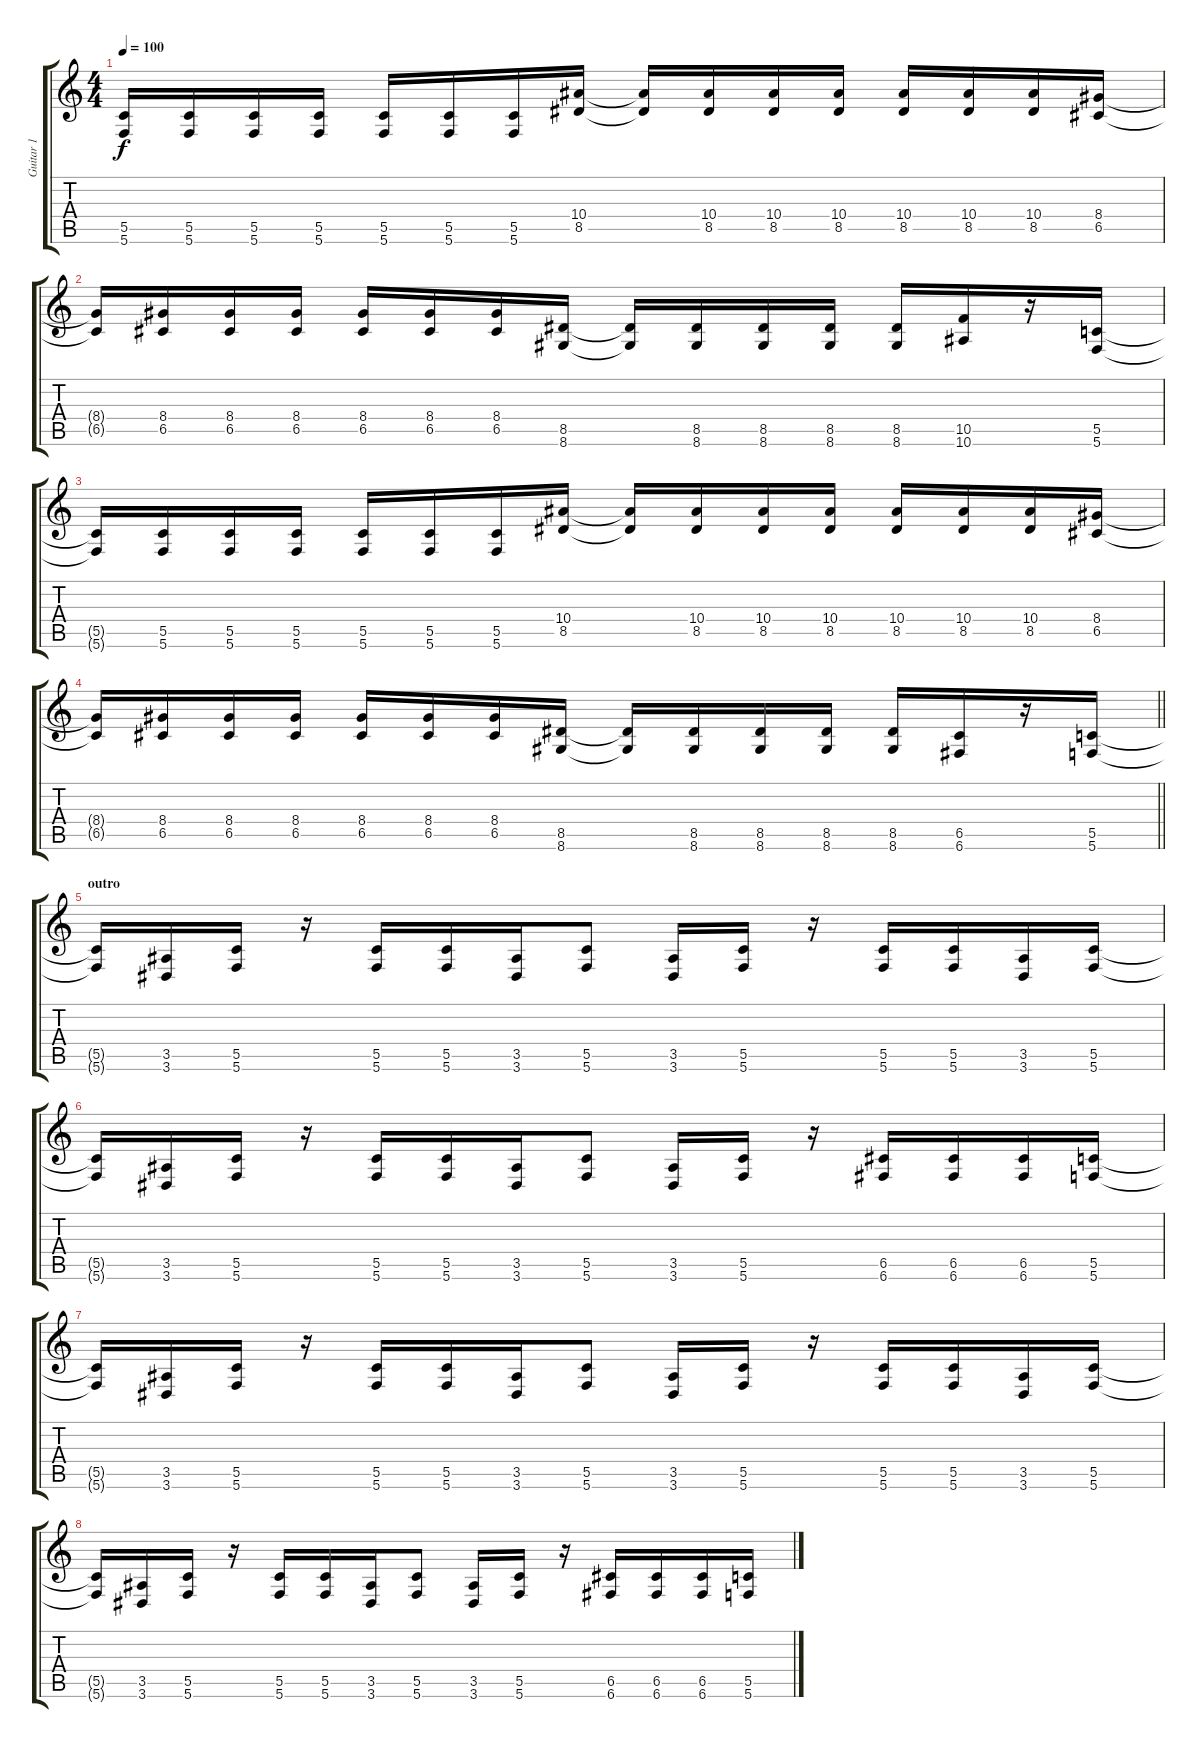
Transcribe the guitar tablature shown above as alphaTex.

\track ("Guitar 1" "Guitar 1") {instrument distortionguitar}
\staff {score tabs}
\tuning (D4 A3 F3 C3 G2 C2) {hide}
\ts (4 4)
\tempo 100
\clef g2
\ks c
(5.5{t} 5.6{t}).16{dy f} (5.5 5.6).16 (5.5 5.6).16 (5.5 5.6).16 (5.5 5.6).16 (5.5 5.6).16 (5.5 5.6).16 (10.4 8.5).16 (10.4{t} 8.5{t}).16 (10.4 8.5).16 (10.4 8.5).16 (10.4 8.5).16 (10.4 8.5).16 (10.4 8.5).16 (10.4 8.5).16 (8.4 6.5).16 |
(8.4{t} 6.5{t}).16 (8.4 6.5).16 (8.4 6.5).16 (8.4 6.5).16 (8.4 6.5).16 (8.4 6.5).16 (8.4 6.5).16 (8.5 8.6).16 (8.5{t} 8.6{t}).16 (8.5 8.6).16 (8.5 8.6).16 (8.5 8.6).16 (8.5 8.6).16 (10.5 10.6).16 r.16 (5.5 5.6).16 |
(5.5{t} 5.6{t}).16 (5.5 5.6).16 (5.5 5.6).16 (5.5 5.6).16 (5.5 5.6).16 (5.5 5.6).16 (5.5 5.6).16 (10.4 8.5).16 (10.4{t} 8.5{t}).16 (10.4 8.5).16 (10.4 8.5).16 (10.4 8.5).16 (10.4 8.5).16 (10.4 8.5).16 (10.4 8.5).16 (8.4 6.5).16 |
\barLineRight lightlight
(8.4{t} 6.5{t}).16 (8.4 6.5).16 (8.4 6.5).16 (8.4 6.5).16 (8.4 6.5).16 (8.4 6.5).16 (8.4 6.5).16 (8.5 8.6).16 (8.5{t} 8.6{t}).16 (8.5 8.6).16 (8.5 8.6).16 (8.5 8.6).16 (8.5 8.6).16 (6.5 6.6).16 r.16 (5.5 5.6).16 |
\section ("" "outro")
(5.5{t} 5.6{t}).16 (3.5 3.6).16 (5.5 5.6).16 r.16 (5.5 5.6).16 (5.5 5.6).16 (3.5 3.6).16 (5.5 5.6).8 (3.5 3.6).16 (5.5 5.6).16 r.16 (5.5 5.6).16 (5.5 5.6).16 (3.5 3.6).16 (5.5 5.6).16 |
(5.5{t} 5.6{t}).16 (3.5 3.6).16 (5.5 5.6).16 r.16 (5.5 5.6).16 (5.5 5.6).16 (3.5 3.6).16 (5.5 5.6).8 (3.5 3.6).16 (5.5 5.6).16 r.16 (6.5 6.6).16 (6.5 6.6).16 (6.5 6.6).16 (5.5 5.6).16 |
(5.5{t} 5.6{t}).16 (3.5 3.6).16 (5.5 5.6).16 r.16 (5.5 5.6).16 (5.5 5.6).16 (3.5 3.6).16 (5.5 5.6).8 (3.5 3.6).16 (5.5 5.6).16 r.16 (5.5 5.6).16 (5.5 5.6).16 (3.5 3.6).16 (5.5 5.6).16 |
(5.5{t} 5.6{t}).16 (3.5 3.6).16 (5.5 5.6).16 r.16 (5.5 5.6).16 (5.5 5.6).16 (3.5 3.6).16 (5.5 5.6).8 (3.5 3.6).16 (5.5 5.6).16 r.16 (6.5 6.6).16 (6.5 6.6).16 (6.5 6.6).16 (5.5 5.6).16
